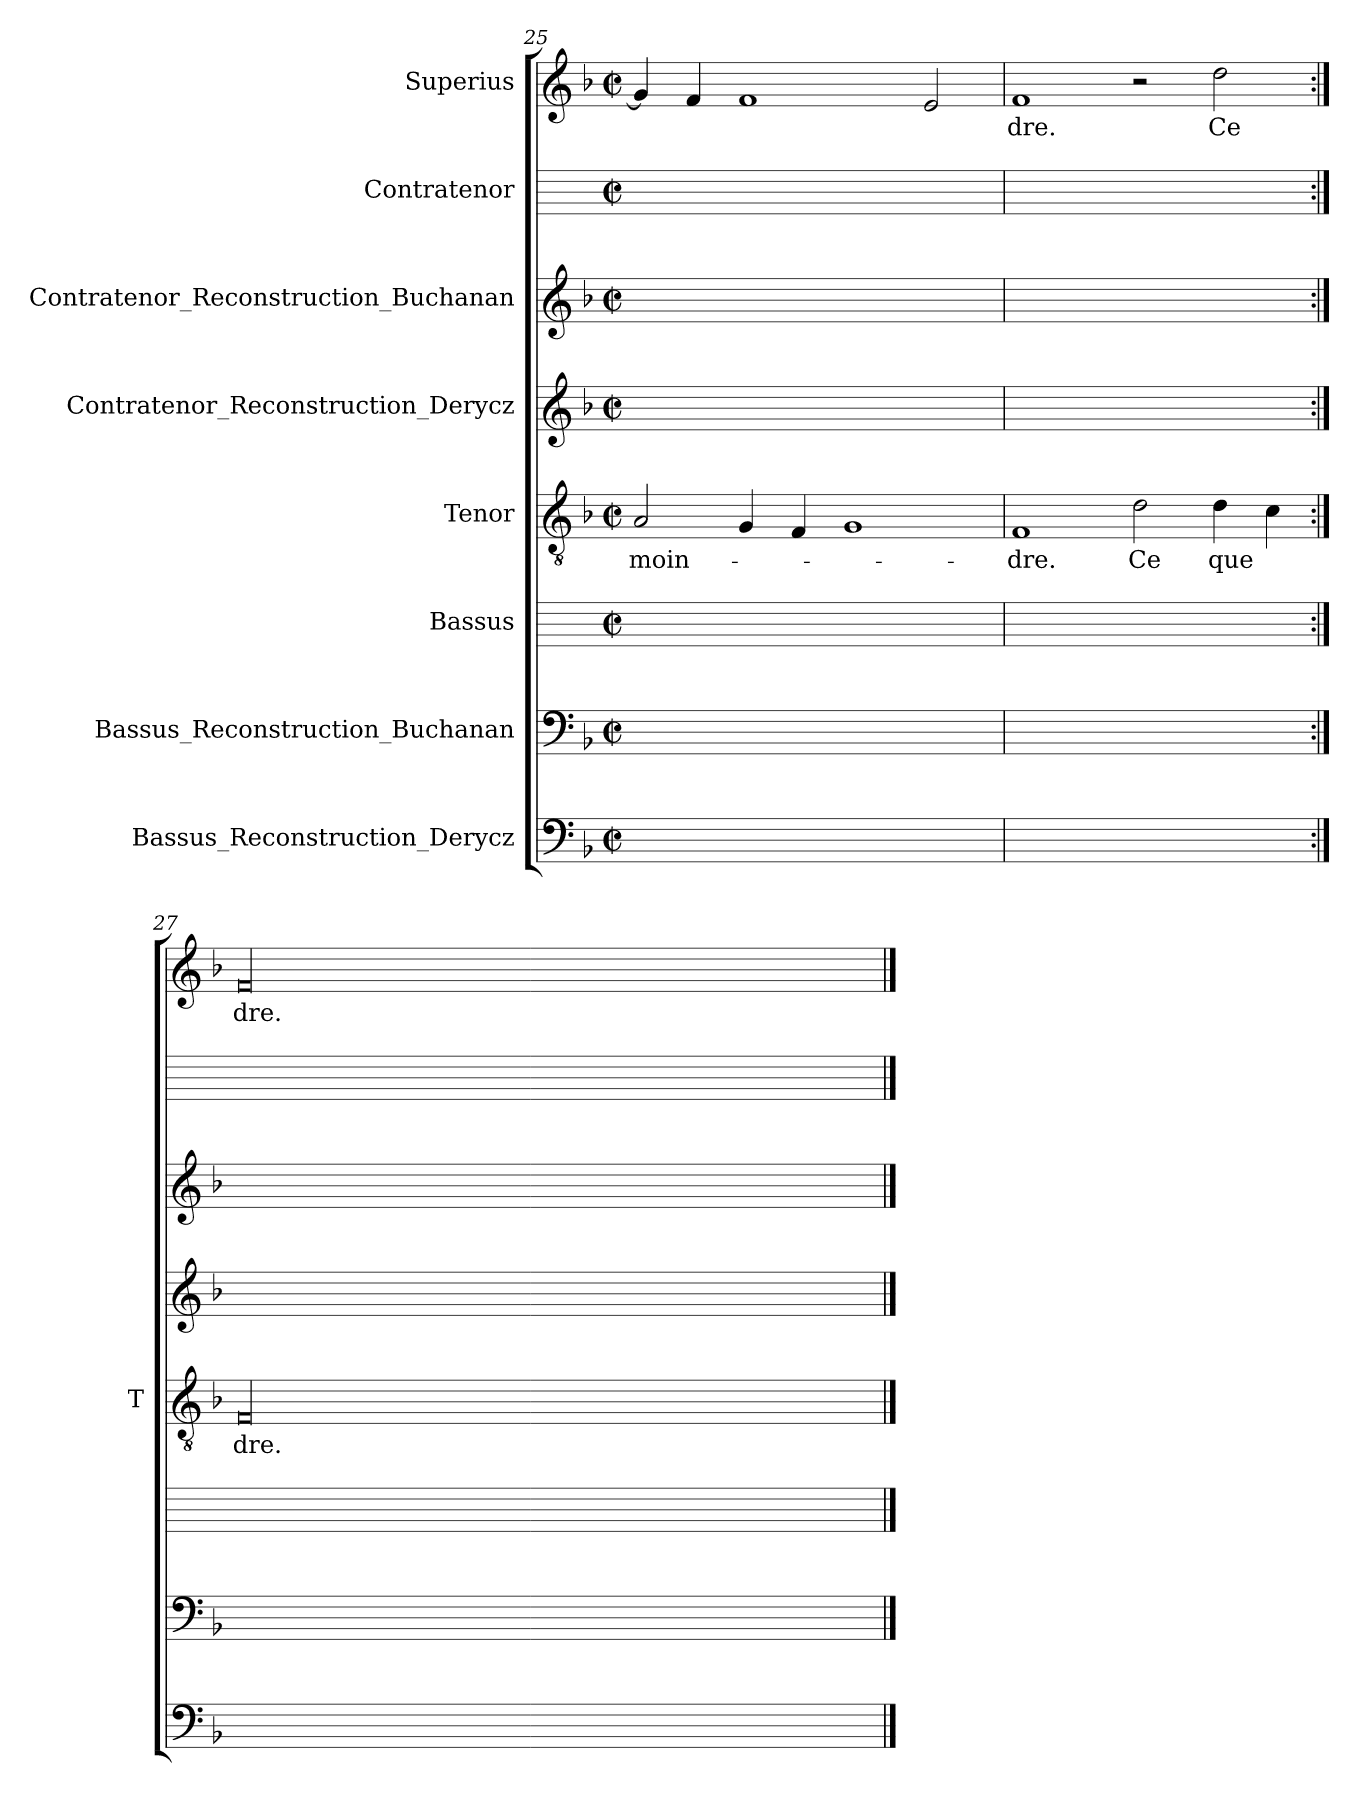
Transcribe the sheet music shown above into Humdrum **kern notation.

**kern	**kern	**kern	**kern	**text	**kern	**kern	**kern	**kern	**text
*part8	*part7	*part6	*part5	*part5	*part4	*part3	*part2	*part1	*part1
*staff8	*staff7	*staff6	*staff5	*staff5	*staff4	*staff3	*staff2	*staff1	*staff1
*I"Bassus_Reconstruction_Derycz	*I"Bassus_Reconstruction_Buchanan	*I"Bassus	*I"Tenor	*	*I"Contratenor_Reconstruction_Derycz	*I"Contratenor_Reconstruction_Buchanan	*I"Contratenor	*I"Superius	*
*	*	*	*I'T	*	*	*	*	*	*
*clefF4	*clefF4	*	*clefGv2	*	*clefG2	*clefG2	*	*clefG2	*
*k[b-]	*k[b-]	*	*k[b-]	*	*k[b-]	*k[b-]	*	*k[b-]	*
*F:	*F:	*	*F:	*	*F:	*F:	*	*F:	*
*M2/2	*M2/2	*M2/2	*M2/2	*	*M2/2	*M2/2	*M2/2	*M2/2	*
*met(c|)	*met(c|)	*met(c|)	*met(c|)	*	*met(c|)	*met(c|)	*met(c|)	*met(c|)	*
=25	=25	=25	=25	=25	=25	=25	=25	=25	=25
0ryy	0ryy	0ryy	2A	moin-	0ryy	0ryy	0ryy	4g]	.
.	.	.	.	.	.	.	.	4f	.
.	.	.	4G	.	.	.	.	1f	.
.	.	.	4F	.	.	.	.	.	.
.	.	.	1G	.	.	.	.	.	.
.	.	.	.	.	.	.	.	2e	.
=26	=26	=26	=26	=26	=26	=26	=26	=26	=26
0ryy	0ryy	0ryy	1F	-dre.	0ryy	0ryy	0ryy	1f	-dre.
.	.	.	2d	-Ce	.	.	.	2r	.
.	.	.	4d	-que	.	.	.	2dd	-Ce
.	.	.	4c	.	.	.	.	.	.
!!LO:LB:g=z
=27:|!	=27:|!	=27:|!	=27:|!	=27:|!	=27:|!	=27:|!	=27:|!	=27:|!	=27:|!
1ryy	1ryy	1ryy	00F	-dre.	1ryy	1ryy	1ryy	00f	-dre.
2%7ryy	2%7ryy	2%7ryy	.	.	2%7ryy	2%7ryy	2%7ryy	.	.
.	.	.	2ryy	.	.	.	.	2ryy	.
==	==	==	==	==	==	==	==	==	==
*-	*-	*-	*-	*-	*-	*-	*-	*-	*-
